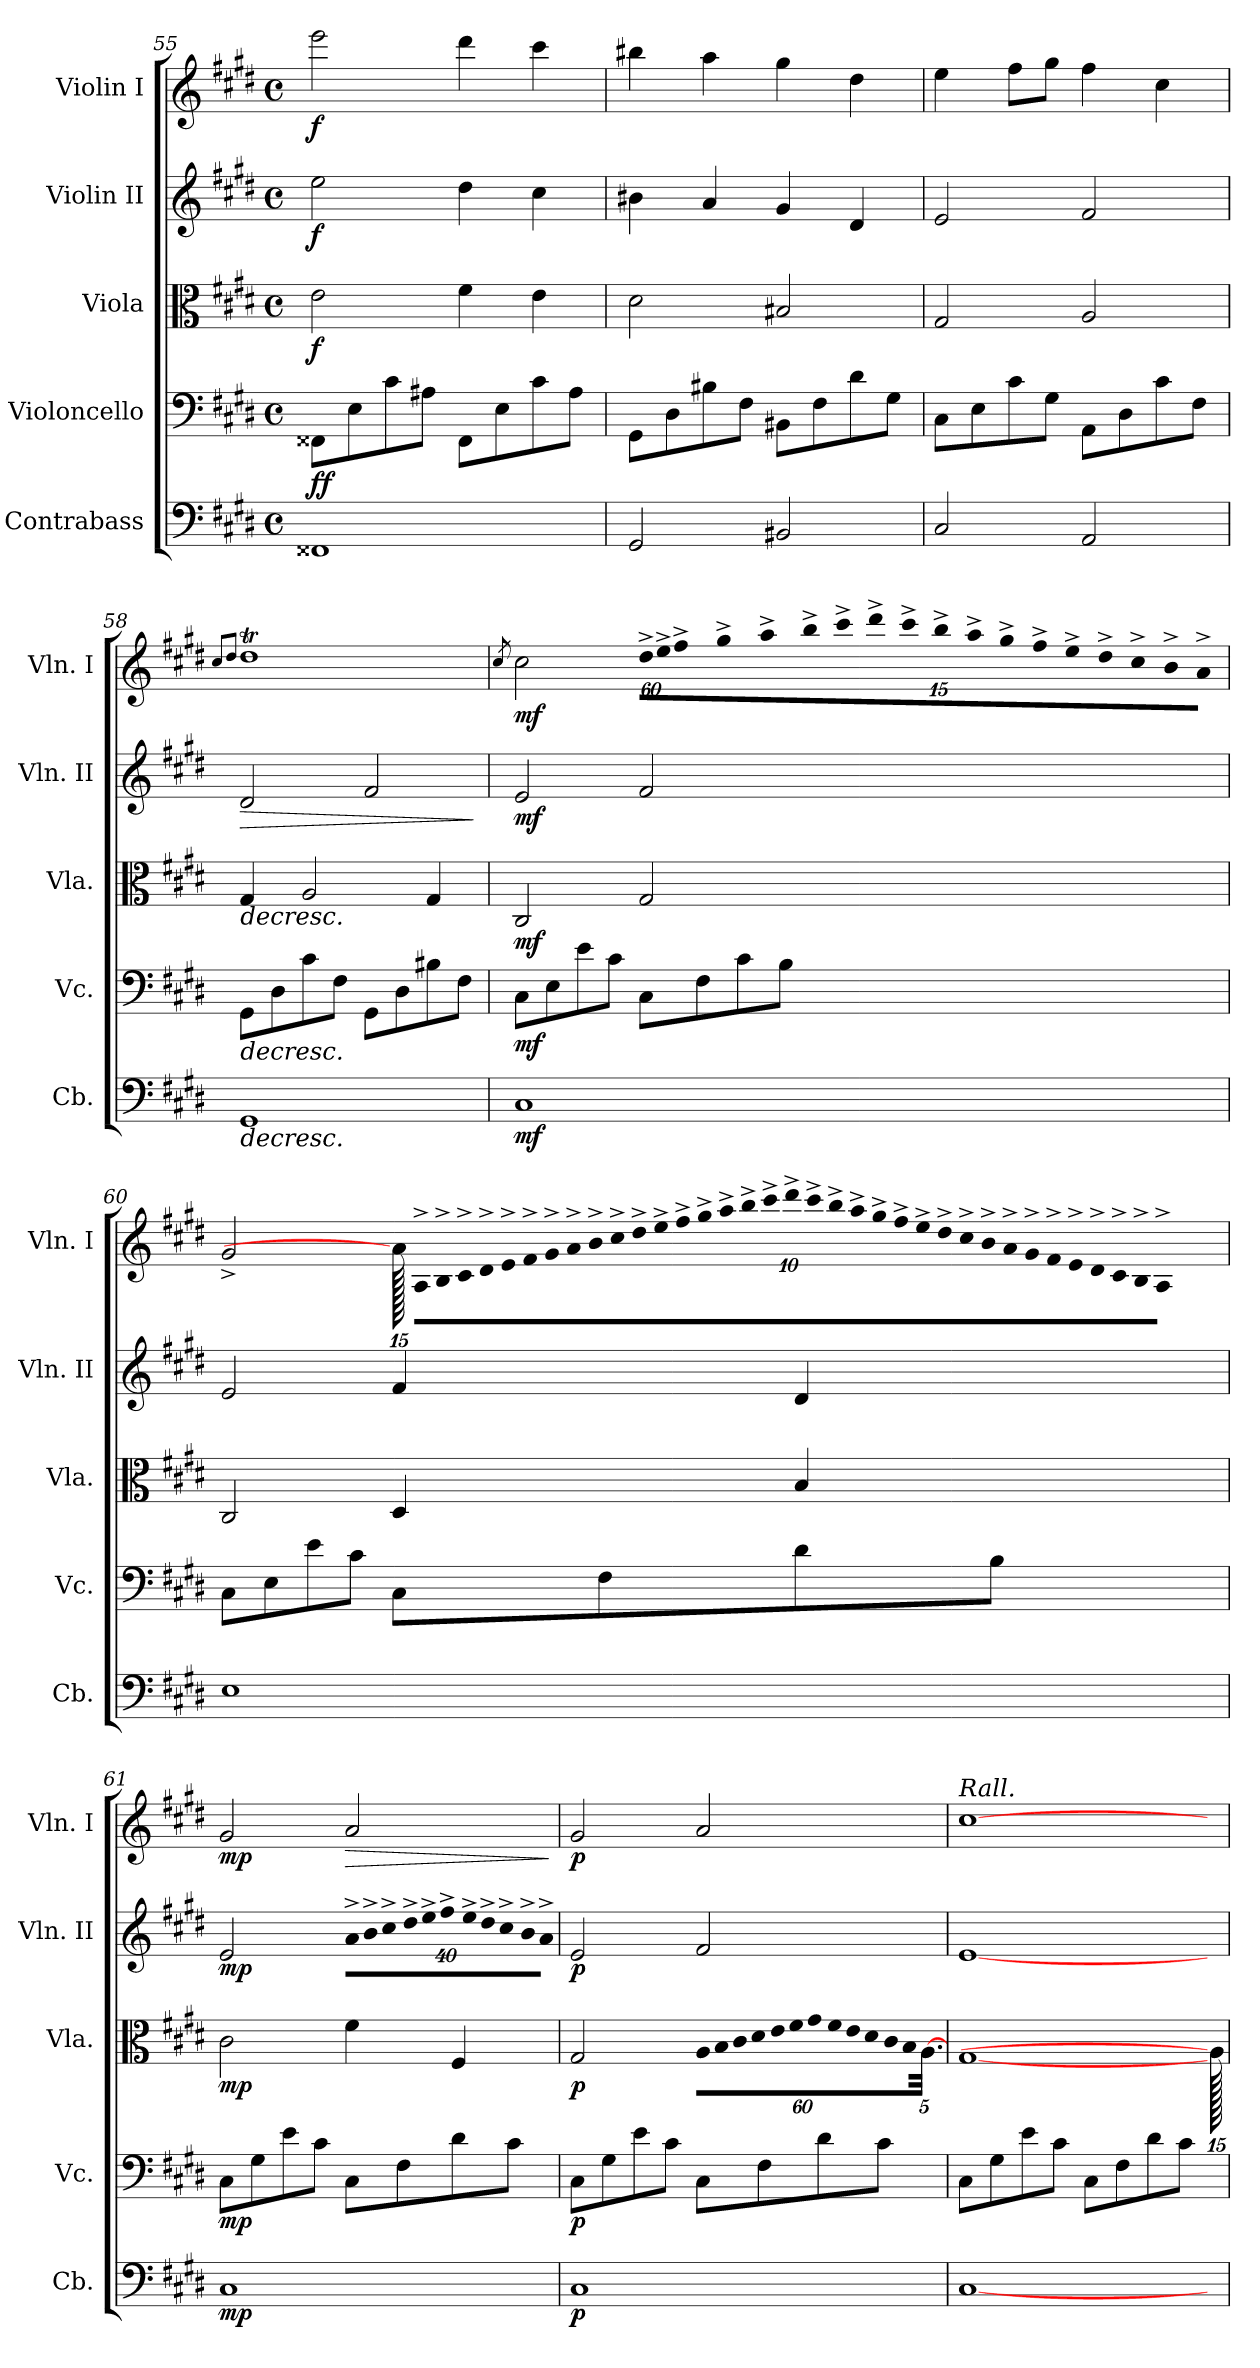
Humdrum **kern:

**kern	**dynam	**kern	**dynam	**kern	**dynam	**kern	**dynam	**kern	**dynam
*part5	*part5	*part4	*part4	*part3	*part3	*part2	*part2	*part1	*part1
*staff5	*staff5	*staff4	*staff4	*staff3	*staff3	*staff2	*staff2	*staff1	*staff1
*I"Contrabass	*	*I"Violoncello	*	*I"Viola	*	*I"Violin II	*	*I"Violin I	*
*I'Cb.	*	*I'Vc.	*	*I'Vla.	*	*I'Vln. II	*	*I'Vln. I	*
*clefF4	*	*clefF4	*	*clefC3	*	*clefG2	*	*clefG2	*
*ITrd7c12	*	*	*	*	*	*	*	*	*
*k[f#c#g#d#]	*	*k[f#c#g#d#]	*	*k[f#c#g#d#]	*	*k[f#c#g#d#]	*	*k[f#c#g#d#]	*
*M4/4	*	*M4/4	*	*M4/4	*	*M4/4	*	*M4/4	*
*met(c)	*	*met(c)	*	*met(c)	*	*met(c)	*	*met(c)	*
=55	=55	=55	=55	=55	=55	=55	=55	=55	=55
!	!LO:DY:a	!	!	!	!	!	!	!	!
!	!LO:DY:n=1:b	!	!	!	!LO:DY:b	!	!LO:DY:b	!	!LO:DY:b
1FFF##X	f f	8FF##X\L	.	2e\	f	2ee\	f	2eee\	f
.	.	8E\	.	.	.	.	.	.	.
.	.	8c#\	.	.	.	.	.	.	.
.	.	8A#X\J	.	.	.	.	.	.	.
.	.	8FF##\L	.	4f#\	.	4dd#\	.	4ddd#\	.
.	.	8E\	.	.	.	.	.	.	.
.	.	8c#\	.	4e\	.	4cc#\	.	4ccc#\	.
.	.	8A#\J	.	.	.	.	.	.	.
=56	=56	=56	=56	=56	=56	=56	=56	=56	=56
2GGG#/	.	8GG#\L	.	2d#\	.	4b#X\	.	4bb#X\	.
.	.	8D#\	.	.	.	.	.	.	.
.	.	8B#X\	.	.	.	4a/	.	4aa\	.
.	.	8F#\J	.	.	.	.	.	.	.
2BBB#X/	.	8BB#X\L	.	2B#X/	.	4g#/	.	4gg#\	.
.	.	8F#\	.	.	.	.	.	.	.
.	.	8d#\	.	.	.	4d#/	.	4dd#\	.
.	.	8G#\J	.	.	.	.	.	.	.
=57	=57	=57	=57	=57	=57	=57	=57	=57	=57
2CC#/	.	8C#\L	.	2G#/	.	2e/	.	4ee\	.
.	.	8E\	.	.	.	.	.	.	.
.	.	8c#\	.	.	.	.	.	8ff#\L	.
.	.	8G#\J	.	.	.	.	.	8gg#\J	.
2AAA/	.	8AA\L	.	2A/	.	2f#/	.	4ff#\	.
.	.	8D#\	.	.	.	.	.	.	.
.	.	8c#\	.	.	.	.	.	4cc#\	.
.	.	8F#\J	.	.	.	.	.	.	.
=58	=58	=58	=58	=58	=58	=58	=58	=58	=58
.	.	.	.	.	.	.	.	8qcc#/L	.
.	.	.	.	.	.	.	.	8qdd#/J	.
!	!LO:HP:b	!	!LO:HP:b	!	!LO:HP:b	!	!LO:HP:b	!	!
1GGG#	>	8GG#\L	>	4G#/	>	2d#/	>	1dd#t	.
.	.	8D#\	.	.	.	.	.	.	.
.	.	8c#\	.	2A/	.	.	.	.	.
.	.	8F#\J	.	.	.	.	.	.	.
.	.	8GG#\L	.	.	.	2f#/	.	.	.
.	.	8D#\	.	.	.	.	.	.	.
.	.	8B#X\	.	4G#/	.	.	.	.	.
.	.	8F#\J	.	.	.	.	.	.	.
.	.	.	.	.	.	.	]	.	.
!!LO:LB:g=z
=59	=59	=59	=59	=59	=59	=59	=59	=59	=59
.	.	.	.	.	.	.	.	8qcc#/	.
!	!LO:DY:b	!	!LO:DY:b	!	!LO:DY:b	!	!LO:DY:b	!	!LO:DY:b
1CC#	mf	8C#\L	mf	2C#/	mf	2e/	mf	2cc#\	mf
.	.	8E\	.	.	.	.	.	.	.
.	.	8e\	.	.	.	.	.	.	.
.	.	8c#\J	.	.	.	.	.	.	.
*	*	*	*	*	*	*	*	*Xbrackettup	*
!	!	!	!	!	!	!	!	!LO:N:vis=8	!
.	.	8C#\L	.	2G#/	.	2f#/	.	1920%53dd#^!\L	.
!	!	!	!	!	!	!	!	!LO:N:vis=8	!
.	.	.	.	.	.	.	.	1920%53ee^!\	.
.	.	.	.	.	.	.	.	1920ryy	.
!	!	!	!	!	!	!	!	!LO:N:vis=8	!
.	.	.	.	.	.	.	.	1920%53ff#^!\	.
!	!	!	!	!	!	!	!	!LO:N:vis=8	!
.	.	.	.	.	.	.	.	1920%53gg#^!\	.
.	.	.	.	.	.	.	.	1920ryy	.
!	!	!	!	!	!	!	!	!LO:N:vis=8	!
.	.	.	.	.	.	.	.	1920%53aa^!\	.
.	.	8F#\	.	.	.	.	.	.	.
!	!	!	!	!	!	!	!	!LO:N:vis=8	!
.	.	.	.	.	.	.	.	1920%53bb^!\	.
.	.	.	.	.	.	.	.	1920ryy	.
!	!	!	!	!	!	!	!	!LO:N:vis=8	!
.	.	.	.	.	.	.	.	1920%53ccc#^!\	.
!	!	!	!	!	!	!	!	!LO:N:vis=8	!
.	.	.	.	.	.	.	.	1920%53ddd#^!\	.
.	.	.	.	.	.	.	.	1920ryy	.
!	!	!	!	!	!	!	!	!LO:N:vis=8	!
.	.	.	.	.	.	.	.	1920%53ccc#^!\	.
.	.	8c#\	.	.	.	.	.	.	.
!	!	!	!	!	!	!	!	!LO:N:vis=8	!
.	.	.	.	.	.	.	.	1920%53bb^!\	.
.	.	.	.	.	.	.	.	1920ryy	.
!	!	!	!	!	!	!	!	!LO:N:vis=8	!
.	.	.	.	.	.	.	.	1920%53aa^!\	.
!	!	!	!	!	!	!	!	!LO:N:vis=8	!
.	.	.	.	.	.	.	.	1920%53gg#^!\	.
.	.	.	.	.	.	.	.	1920ryy	.
!	!	!	!	!	!	!	!	!LO:N:vis=8	!
.	.	.	.	.	.	.	.	1920%53ff#^!\	.
!	!	!	!	!	!	!	!	!LO:N:vis=8	!
.	.	.	.	.	.	.	.	1920%53ee^!\	.
.	.	8B\J	.	.	.	.	.	.	.
.	.	.	.	.	.	.	.	1920ryy	.
!	!	!	!	!	!	!	!	!LO:N:vis=8	!
.	.	.	.	.	.	.	.	1920%53dd#^!\	.
!	!	!	!	!	!	!	!	!LO:N:vis=8	!
.	.	.	.	.	.	.	.	1920%53cc#^!\	.
.	.	.	.	.	.	.	.	1920ryy	.
!	!	!	!	!	!	!	!	!LO:N:vis=8	!
.	.	.	.	.	.	.	.	1920%53b^!\	.
.	.	.	.	.	.	.	.	[640%17a^!\J	.
=60	=60	=60	=60	=60	=60	=60	=60	=60	=60
1EE	.	8C#\L	.	2C#/	.	2e/	.	2g#^/	.
.	.	8E\	.	.	.	.	.	.	.
.	.	8e\	.	.	.	.	.	.	.
.	.	8c#\J	.	.	.	.	.	.	.
.	.	8C#\L	.	4D#/	.	4f#/	.	960a!\]	.
!	!	!	!	!	!	!	!	!LO:N:vis=16	!
.	.	.	.	.	.	.	.	640%9A^!\LL	.
!	!	!	!	!	!	!	!	!LO:N:vis=16	!
.	.	.	.	.	.	.	.	640%9B^!\	.
!	!	!	!	!	!	!	!	!LO:N:vis=16	!
.	.	.	.	.	.	.	.	640%9c#^!\	.
!	!	!	!	!	!	!	!	!LO:N:vis=16	!
.	.	.	.	.	.	.	.	640%9d#^!\	.
!	!	!	!	!	!	!	!	!LO:N:vis=16	!
.	.	.	.	.	.	.	.	640%9e^!\	.
!	!	!	!	!	!	!	!	!LO:N:vis=16	!
.	.	.	.	.	.	.	.	640%9f#^!\	.
!	!	!	!	!	!	!	!	!LO:N:vis=16	!
.	.	.	.	.	.	.	.	640%9g#^!\	.
!	!	!	!	!	!	!	!	!LO:N:vis=16	!
.	.	.	.	.	.	.	.	640%9a^!\	.
!	!	!	!	!	!	!	!	!LO:N:vis=16	!
.	.	.	.	.	.	.	.	640%9b^!\	.
.	.	8F#\	.	.	.	.	.	.	.
!	!	!	!	!	!	!	!	!LO:N:vis=16	!
.	.	.	.	.	.	.	.	640%9cc#^!\	.
!	!	!	!	!	!	!	!	!LO:N:vis=16	!
.	.	.	.	.	.	.	.	640%9dd#^!\	.
!	!	!	!	!	!	!	!	!LO:N:vis=16	!
.	.	.	.	.	.	.	.	640%9ee^!\	.
!	!	!	!	!	!	!	!	!LO:N:vis=16	!
.	.	.	.	.	.	.	.	640%9ff#^!\	.
!	!	!	!	!	!	!	!	!LO:N:vis=16	!
.	.	.	.	.	.	.	.	640%9gg#^!\	.
!	!	!	!	!	!	!	!	!LO:N:vis=16	!
.	.	.	.	.	.	.	.	640%9aa^!\	.
!	!	!	!	!	!	!	!	!LO:N:vis=16	!
.	.	.	.	.	.	.	.	640%9bb^!\	.
!	!	!	!	!	!	!	!	!LO:N:vis=16	!
.	.	.	.	.	.	.	.	640%9ccc#^!\	.
!	!	!	!	!	!	!	!	!LO:N:vis=16	!
.	.	.	.	.	.	.	.	640%9ddd#^!\	.
.	.	8d#\	.	4B/	.	4d#/	.	.	.
!	!	!	!	!	!	!	!	!LO:N:vis=16	!
.	.	.	.	.	.	.	.	640%9ccc#^!\	.
!	!	!	!	!	!	!	!	!LO:N:vis=16	!
.	.	.	.	.	.	.	.	640%9bb^!\	.
!	!	!	!	!	!	!	!	!LO:N:vis=16	!
.	.	.	.	.	.	.	.	640%9aa^!\	.
!	!	!	!	!	!	!	!	!LO:N:vis=16	!
.	.	.	.	.	.	.	.	640%9gg#^!\	.
!	!	!	!	!	!	!	!	!LO:N:vis=16	!
.	.	.	.	.	.	.	.	640%9ff#^!\	.
!	!	!	!	!	!	!	!	!LO:N:vis=16	!
.	.	.	.	.	.	.	.	640%9ee^!\	.
!	!	!	!	!	!	!	!	!LO:N:vis=16	!
.	.	.	.	.	.	.	.	640%9dd#^!\	.
!	!	!	!	!	!	!	!	!LO:N:vis=16	!
.	.	.	.	.	.	.	.	640%9cc#^!\	.
!	!	!	!	!	!	!	!	!LO:N:vis=16	!
.	.	.	.	.	.	.	.	640%9b^!\	.
.	.	8B\J	.	.	.	.	.	.	.
!	!	!	!	!	!	!	!	!LO:N:vis=16	!
.	.	.	.	.	.	.	.	640%9a^!\	.
!	!	!	!	!	!	!	!	!LO:N:vis=16	!
.	.	.	.	.	.	.	.	640%9g#^!\	.
!	!	!	!	!	!	!	!	!LO:N:vis=16	!
.	.	.	.	.	.	.	.	640%9f#^!\	.
!	!	!	!	!	!	!	!	!LO:N:vis=16	!
.	.	.	.	.	.	.	.	640%9e^!\	.
!	!	!	!	!	!	!	!	!LO:N:vis=16	!
.	.	.	.	.	.	.	.	640%9d#^!\	.
!	!	!	!	!	!	!	!	!LO:N:vis=16	!
.	.	.	.	.	.	.	.	640%9c#^!\	.
!	!	!	!	!	!	!	!	!LO:N:vis=16	!
.	.	.	.	.	.	.	.	640%9B^!\	.
!	!	!	!	!	!	!	!	!LO:N:vis=16	!
.	.	.	.	.	.	.	.	640%9A^!\JJ	.
.	.	.	.	.	.	.	.	1920%13ryy	.
=61	=61	=61	=61	=61	=61	=61	=61	=61	=61
!	!LO:DY:b	!	!LO:DY:b	!	!LO:DY:b	!	!LO:DY:b	!	!LO:DY:b
1CC#	mp	8C#\L	mp	2c#\	mp	2e/	mp	2g#/	mp
.	.	8G#\	.	.	.	.	.	.	.
.	.	8e\	.	.	.	.	.	.	.
.	.	8c#\J	.	.	.	.	.	.	.
*	*	*	*	*	*	*Xbrackettup	*	*	*
!	!	!	!	!	!	!LO:N:vis=8	!	!	!LO:HP:b
.	.	8C#\L	.	4f#\	.	640%29a^!\L	.	2a/	>
!	!	!	!	!	!	!LO:N:vis=8	!	!	!
.	.	.	.	.	.	640%29b^!\	.	.	.
!	!	!	!	!	!	!LO:N:vis=8	!	!	!
.	.	.	.	.	.	640%29cc#^!\	.	.	.
.	.	8F#\	.	.	.	.	.	.	.
!	!	!	!	!	!	!LO:N:vis=8	!	!	!
.	.	.	.	.	.	640%29dd#^!\	.	.	.
!	!	!	!	!	!	!LO:N:vis=8	!	!	!
.	.	.	.	.	.	640%29ee^!\	.	.	.
!	!	!	!	!	!	!LO:N:vis=8	!	!	!
.	.	.	.	.	.	640%29ff#^!\	.	.	.
.	.	8d#\	.	4F#/	.	.	.	.	.
!	!	!	!	!	!	!LO:N:vis=8	!	!	!
.	.	.	.	.	.	640%29ee^!\	.	.	.
!	!	!	!	!	!	!LO:N:vis=8	!	!	!
.	.	.	.	.	.	640%29dd#^!\	.	.	.
!	!	!	!	!	!	!LO:N:vis=8	!	!	!
.	.	.	.	.	.	640%29cc#^!\	.	.	.
.	.	8c#\J	.	.	.	.	.	.	.
!	!	!	!	!	!	!LO:N:vis=8	!	!	!
.	.	.	.	.	.	640%29b^!\	.	.	.
!	!	!	!	!	!	!LO:N:vis=8	!	!	!
.	.	.	.	.	.	640%29a^!\J	.	.	.
.	.	.	.	.	.	640ryy	.	.	.
.	]	.	]	.	]	.	.	.	]
!!LO:PB:g=z
=62	=62	=62	=62	=62	=62	=62	=62	=62	=62
!	!LO:DY:b	!	!LO:DY:b	!	!LO:DY:b	!	!LO:DY:b	!	!LO:DY:b
1CC#	p	8C#\L	p	2G#/	p	2e/	p	2g#/	p
.	.	8G#\	.	.	.	.	.	.	.
.	.	8e\	.	.	.	.	.	.	.
.	.	8c#\J	.	.	.	.	.	.	.
*	*	*	*	*Xbrackettup	*	*	*	*	*
!	!	!	!	!LO:N:vis=8	!	!	!	!	!
.	.	8C#\L	.	960%37A!\L	.	2f#/	.	2a/	.
!	!	!	!	!LO:N:vis=8	!	!	!	!	!
.	.	.	.	960%37B!\	.	.	.	.	.
!	!	!	!	!LO:N:vis=8	!	!	!	!	!
.	.	.	.	960%37c#!\	.	.	.	.	.
!	!	!	!	!LO:N:vis=8	!	!	!	!	!
.	.	.	.	960%37d#!\	.	.	.	.	.
.	.	8F#\	.	.	.	.	.	.	.
!	!	!	!	!LO:N:vis=8	!	!	!	!	!
.	.	.	.	960%37e!\	.	.	.	.	.
!	!	!	!	!LO:N:vis=8	!	!	!	!	!
.	.	.	.	960%37f#!\	.	.	.	.	.
!	!	!	!	!LO:N:vis=8	!	!	!	!	!
.	.	.	.	960%37g#!\	.	.	.	.	.
.	.	8d#\	.	.	.	.	.	.	.
!	!	!	!	!LO:N:vis=8	!	!	!	!	!
.	.	.	.	960%37f#!\	.	.	.	.	.
!	!	!	!	!LO:N:vis=8	!	!	!	!	!
.	.	.	.	960%37e!\	.	.	.	.	.
!	!	!	!	!LO:N:vis=8	!	!	!	!	!
.	.	.	.	960%37d#!\	.	.	.	.	.
.	.	8c#\J	.	.	.	.	.	.	.
!	!	!	!	!LO:N:vis=8	!	!	!	!	!
.	.	.	.	960%37c#!\	.	.	.	.	.
!	!	!	!	!LO:N:vis=8	!	!	!	!	!
.	.	.	.	960%37B!\	.	.	.	.	.
.	.	.	.	[40.A!\J	.	.	.	.	.
=63	=63	=63	=63	=63	=63	=63	=63	=63	=63
*	*	*	*	*	*	*	*	*MM53	*
!	!	!	!	!	!	!	!	!LO:TX:a:i:t=Rall.	!
[1CC#	.	8C#\L	.	[1G#	.	[1e	.	[1cc#	.
.	.	8G#\	.	.	.	.	.	.	.
.	.	8e\	.	.	.	.	.	.	.
.	.	8c#\J	.	.	.	.	.	.	.
.	.	8C#\L	.	.	.	.	.	.	.
.	.	8F#\	.	.	.	.	.	.	.
.	.	8d#\	.	.	.	.	.	.	.
.	.	8c#\J	.	.	.	.	.	.	.
960ryy	.	960ryy	.	960A!\]	.	960ryy	.	960ryy	.
=	=	=	=	=	=	=	=	=	=
*-	*-	*-	*-	*-	*-	*-	*-	*-	*-
